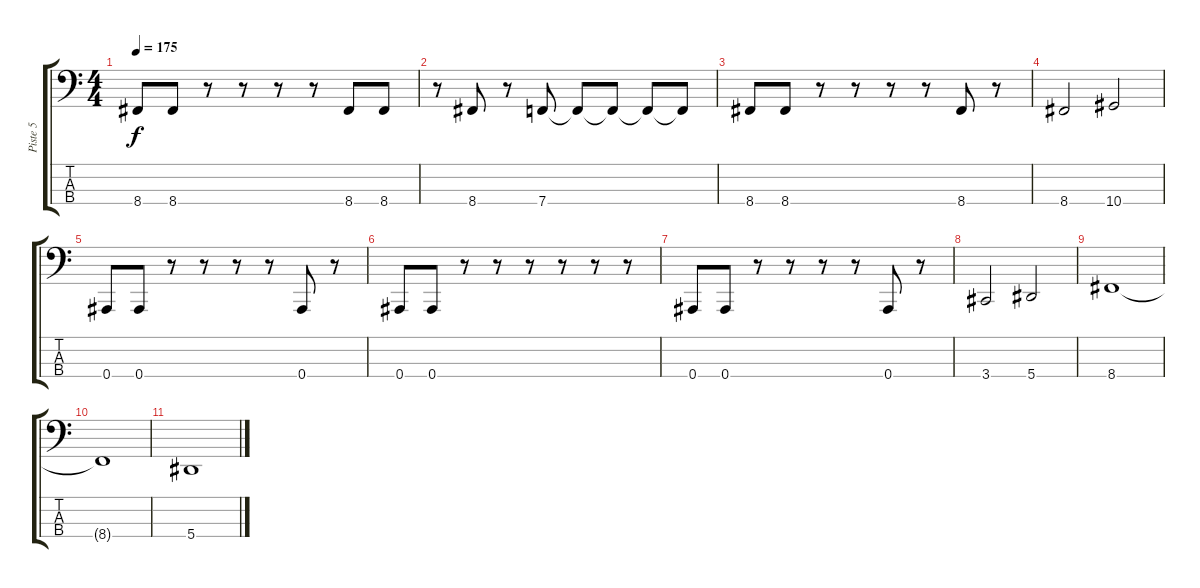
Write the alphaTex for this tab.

\track ("Piste 5" "Piste 5") {instrument electricbasspick}
\staff {score tabs}
\tuning (Eb2 Bb1 F1 Bb0) {hide}
\ts (4 4)
\tempo 175
\clef f4
\ks c
8.4.8{dy f} 8.4.8 r.8 r.8 r.8 r.8 8.4.8 8.4.8 |
r.8 8.4.8 r.8 7.4.8 7.4{t}.8 7.4{t}.8 7.4{t}.8 7.4{t}.8 |
8.4.8 8.4.8 r.8 r.8 r.8 r.8 8.4.8 r.8 |
8.4.2 10.4.2 |
0.4.8 0.4.8 r.8 r.8 r.8 r.8 0.4.8 r.8 |
0.4.8 0.4.8 r.8 r.8 r.8 r.8 r.8 r.8 |
0.4.8 0.4.8 r.8 r.8 r.8 r.8 0.4.8 r.8 |
3.4.2 5.4.2 |
8.4.1 |
8.4{t}.1 |
5.4.1
